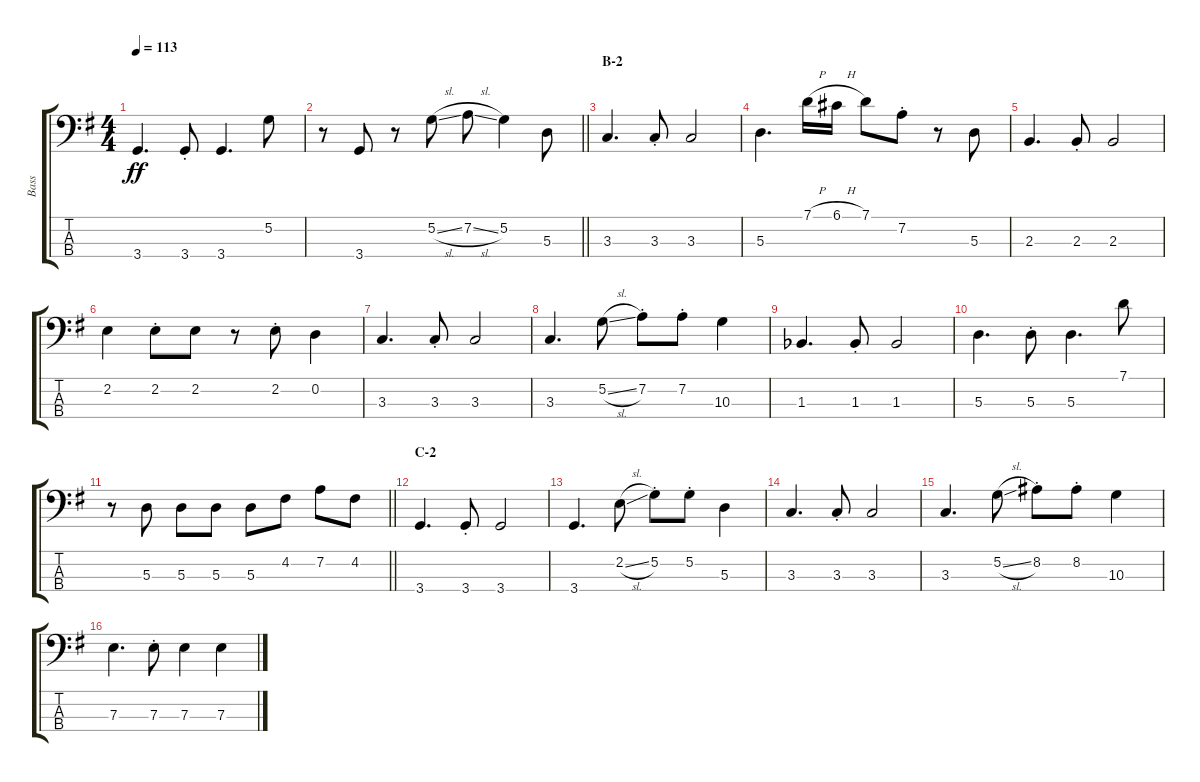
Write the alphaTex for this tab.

\track ("Bass" "Bass") {instrument electricbasspick}
\staff {score tabs}
\tuning (G2 D2 A1 E1) {hide}
\ts (4 4)
\tempo 113
\clef f4
\ks g
3.4.4{d dy ff} 3.4{st}.8 3.4.4{d} 5.2.8 |
\barLineRight lightlight
r.8 3.4.8 r.8 5.2{sl}.8 7.2{sl}.8 5.2.4 5.3.8 |
\section ("" "B-2")
3.3.4{d} 3.3{st}.8 3.3.2 |
5.3.4{d} 7.1{h}.16 6.1{h}.16 7.1.8 7.2{st}.8 r.8 5.3.8 |
2.3.4{d} 2.3{st}.8 2.3.2 |
2.2.4 2.2{st}.8 2.2.8 r.8 2.2{st}.8 0.2.4 |
3.3.4{d} 3.3{st}.8 3.3.2 |
3.3.4{d} 5.2{sl}.8 7.2{st}.8 7.2{st}.8 10.3.4 |
1.3{acc b}.4{d} 1.3{st acc b}.8 1.3{acc b}.2 |
5.3.4{d} 5.3{st}.8 5.3.4{d} 7.1.8 |
\barLineRight lightlight
r.8 5.3.8 5.3.8 5.3.8 5.3.8 4.2.8 7.2.8 4.2.8 |
\section ("" "C-2")
3.4.4{d} 3.4{st}.8 3.4.2 |
3.4.4{d} 2.2{sl}.8 5.2{st}.8 5.2{st}.8 5.3.4 |
3.3.4{d} 3.3{st}.8 3.3.2 |
3.3.4{d} 5.2{sl}.8 8.2{st}.8 8.2{st}.8 10.3.4 |
7.3.4{d} 7.3{st}.8 7.3.4 7.3.4
